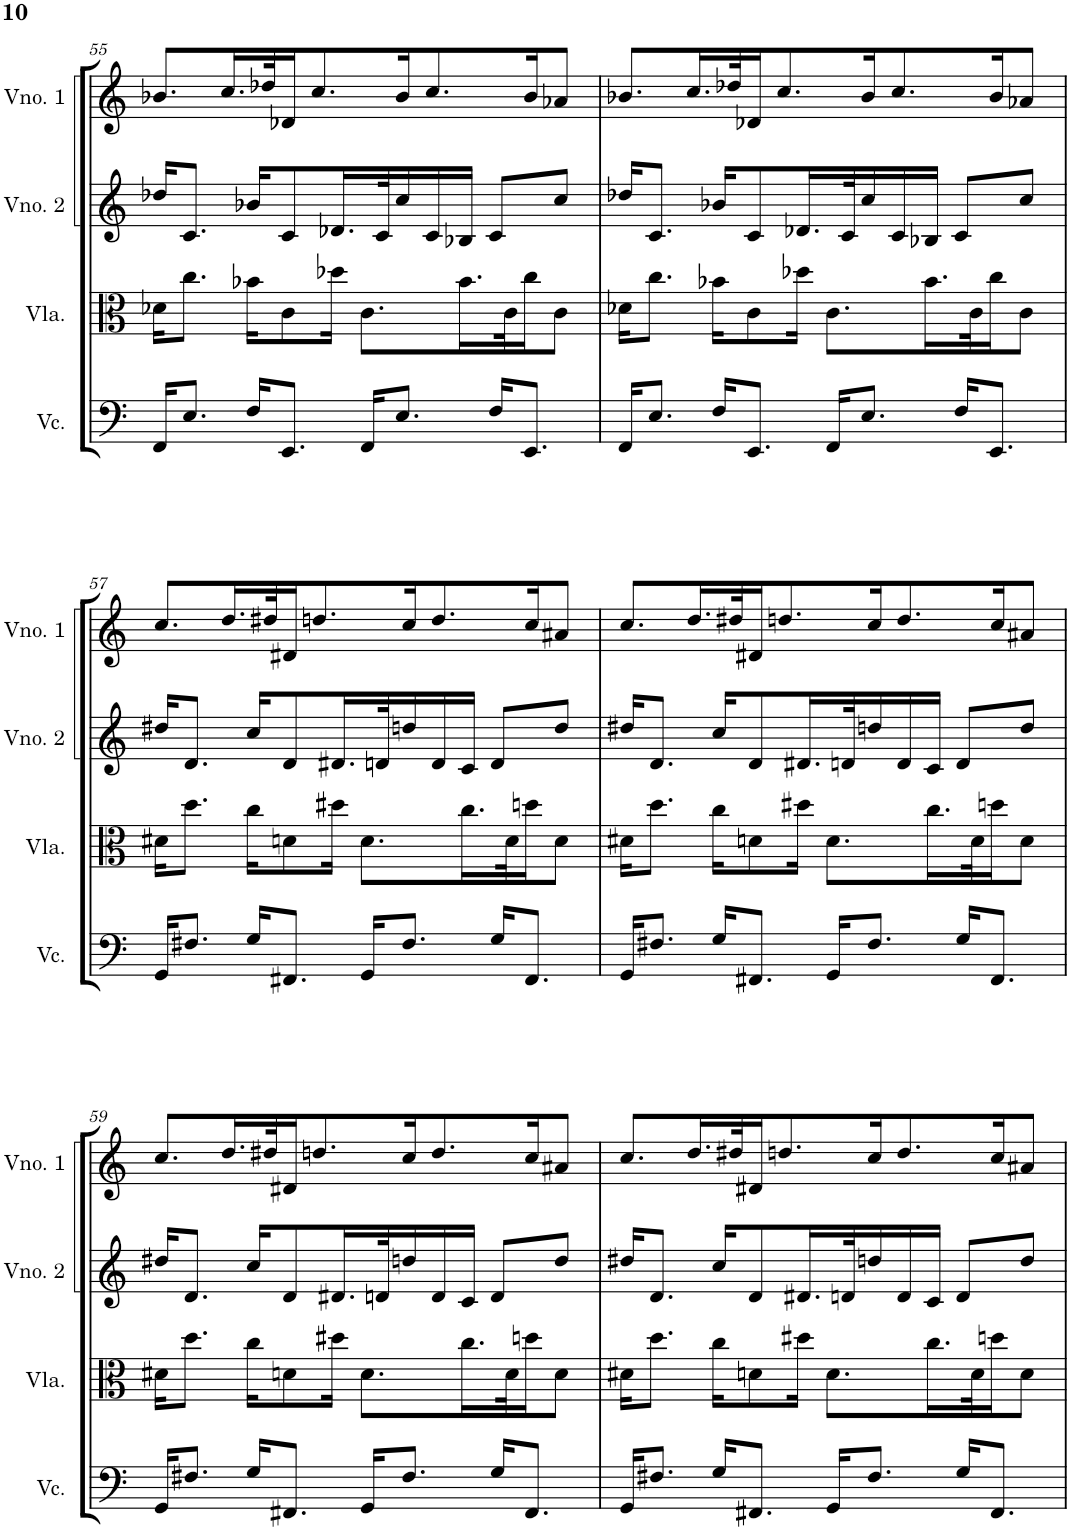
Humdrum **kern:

**kern	**kern	**kern	**kern
*part4	*part3	*part2	*part1
*staff4	*staff3	*staff2	*staff1
*I"Violoncelo	*I"Viola	*I"Violino 2	*I"Violino 1
*I'Vc.	*I'Vla.	*I'Vno. 2	*I'Vno. 1
!!LO:PB:g=z
*clefF4	*clefC3	*clefG2	*clefG2
*k[]	*k[]	*k[]	*k[]
*M4/4	*M4/4	*M4/4	*M4/4
=55	=55	=55	=55
16FF/KL	16d-X\KL	16dd-X/KL	8.b-X/L
8.E/J	8.cc\J	8.c/J	.
.	.	.	16.cc/L
16F/KL	16b-X\KL	16b-X/KL	.
.	.	.	32dd-X/K
8.EE/J	8c\	8c/	16d-X/J
.	.	.	8.cc/
.	16dd-X\Jk	16.d-X/L	.
16FF/KL	8.c\L	.	.
.	.	32c/K	.
8.E/J	.	16cc/	16b-/K
.	.	16c/	8.cc/
.	16.b-\L	16B-X/JJ	.
16F/KL	.	8c/L	.
.	32c\K	.	.
8.EE/J	16cc\J	.	16b-/K
.	8c\J	8cc/J	8a-X/J
=56	=56	=56	=56
16FF/KL	16d-X\KL	16dd-X/KL	8.b-X/L
8.E/J	8.cc\J	8.c/J	.
.	.	.	16.cc/L
16F/KL	16b-X\KL	16b-X/KL	.
.	.	.	32dd-X/K
8.EE/J	8c\	8c/	16d-X/J
.	.	.	8.cc/
.	16dd-X\Jk	16.d-X/L	.
16FF/KL	8.c\L	.	.
.	.	32c/K	.
8.E/J	.	16cc/	16b-/K
.	.	16c/	8.cc/
.	16.b-\L	16B-X/JJ	.
16F/KL	.	8c/L	.
.	32c\K	.	.
8.EE/J	16cc\J	.	16b-/K
.	8c\J	8cc/J	8a-X/J
!!LO:LB:g=z
=57	=57	=57	=57
16GG/KL	16d#X\KL	16dd#X/KL	8.cc/L
8.F#X/J	8.dd\J	8.d/J	.
.	.	.	16.dd/L
16G/KL	16cc\KL	16cc/KL	.
.	.	.	32dd#X/K
8.FF#X/J	8dn\	8d/	16d#X/J
.	.	.	8.ddn/
.	16dd#X\Jk	16.d#X/L	.
16GG/KL	8.d\L	.	.
.	.	32dn/K	.
8.F#/J	.	16ddn/	16cc/K
.	.	16d/	8.dd/
.	16.cc\L	16c/JJ	.
16G/KL	.	8d/L	.
.	32d\K	.	.
8.FF#/J	16ddn\J	.	16cc/K
.	8d\J	8dd/J	8a#X/J
=58	=58	=58	=58
16GG/KL	16d#X\KL	16dd#X/KL	8.cc/L
8.F#X/J	8.dd\J	8.d/J	.
.	.	.	16.dd/L
16G/KL	16cc\KL	16cc/KL	.
.	.	.	32dd#X/K
8.FF#X/J	8dn\	8d/	16d#X/J
.	.	.	8.ddn/
.	16dd#X\Jk	16.d#X/L	.
16GG/KL	8.d\L	.	.
.	.	32dn/K	.
8.F#/J	.	16ddn/	16cc/K
.	.	16d/	8.dd/
.	16.cc\L	16c/JJ	.
16G/KL	.	8d/L	.
.	32d\K	.	.
8.FF#/J	16ddn\J	.	16cc/K
.	8d\J	8dd/J	8a#X/J
!!LO:LB:g=z
=59	=59	=59	=59
16GG/KL	16d#X\KL	16dd#X/KL	8.cc/L
8.F#X/J	8.dd\J	8.d/J	.
.	.	.	16.dd/L
16G/KL	16cc\KL	16cc/KL	.
.	.	.	32dd#X/K
8.FF#X/J	8dn\	8d/	16d#X/J
.	.	.	8.ddn/
.	16dd#X\Jk	16.d#X/L	.
16GG/KL	8.d\L	.	.
.	.	32dn/K	.
8.F#/J	.	16ddn/	16cc/K
.	.	16d/	8.dd/
.	16.cc\L	16c/JJ	.
16G/KL	.	8d/L	.
.	32d\K	.	.
8.FF#/J	16ddn\J	.	16cc/K
.	8d\J	8dd/J	8a#X/J
=60	=60	=60	=60
16GG/KL	16d#X\KL	16dd#X/KL	8.cc/L
8.F#X/J	8.dd\J	8.d/J	.
.	.	.	16.dd/L
16G/KL	16cc\KL	16cc/KL	.
.	.	.	32dd#X/K
8.FF#X/J	8dn\	8d/	16d#X/J
.	.	.	8.ddn/
.	16dd#X\Jk	16.d#X/L	.
16GG/KL	8.d\L	.	.
.	.	32dn/K	.
8.F#/J	.	16ddn/	16cc/K
.	.	16d/	8.dd/
.	16.cc\L	16c/JJ	.
16G/KL	.	8d/L	.
.	32d\K	.	.
8.FF#/J	16ddn\J	.	16cc/K
.	8d\J	8dd/J	8a#X/J
=	=	=	=
*-	*-	*-	*-
